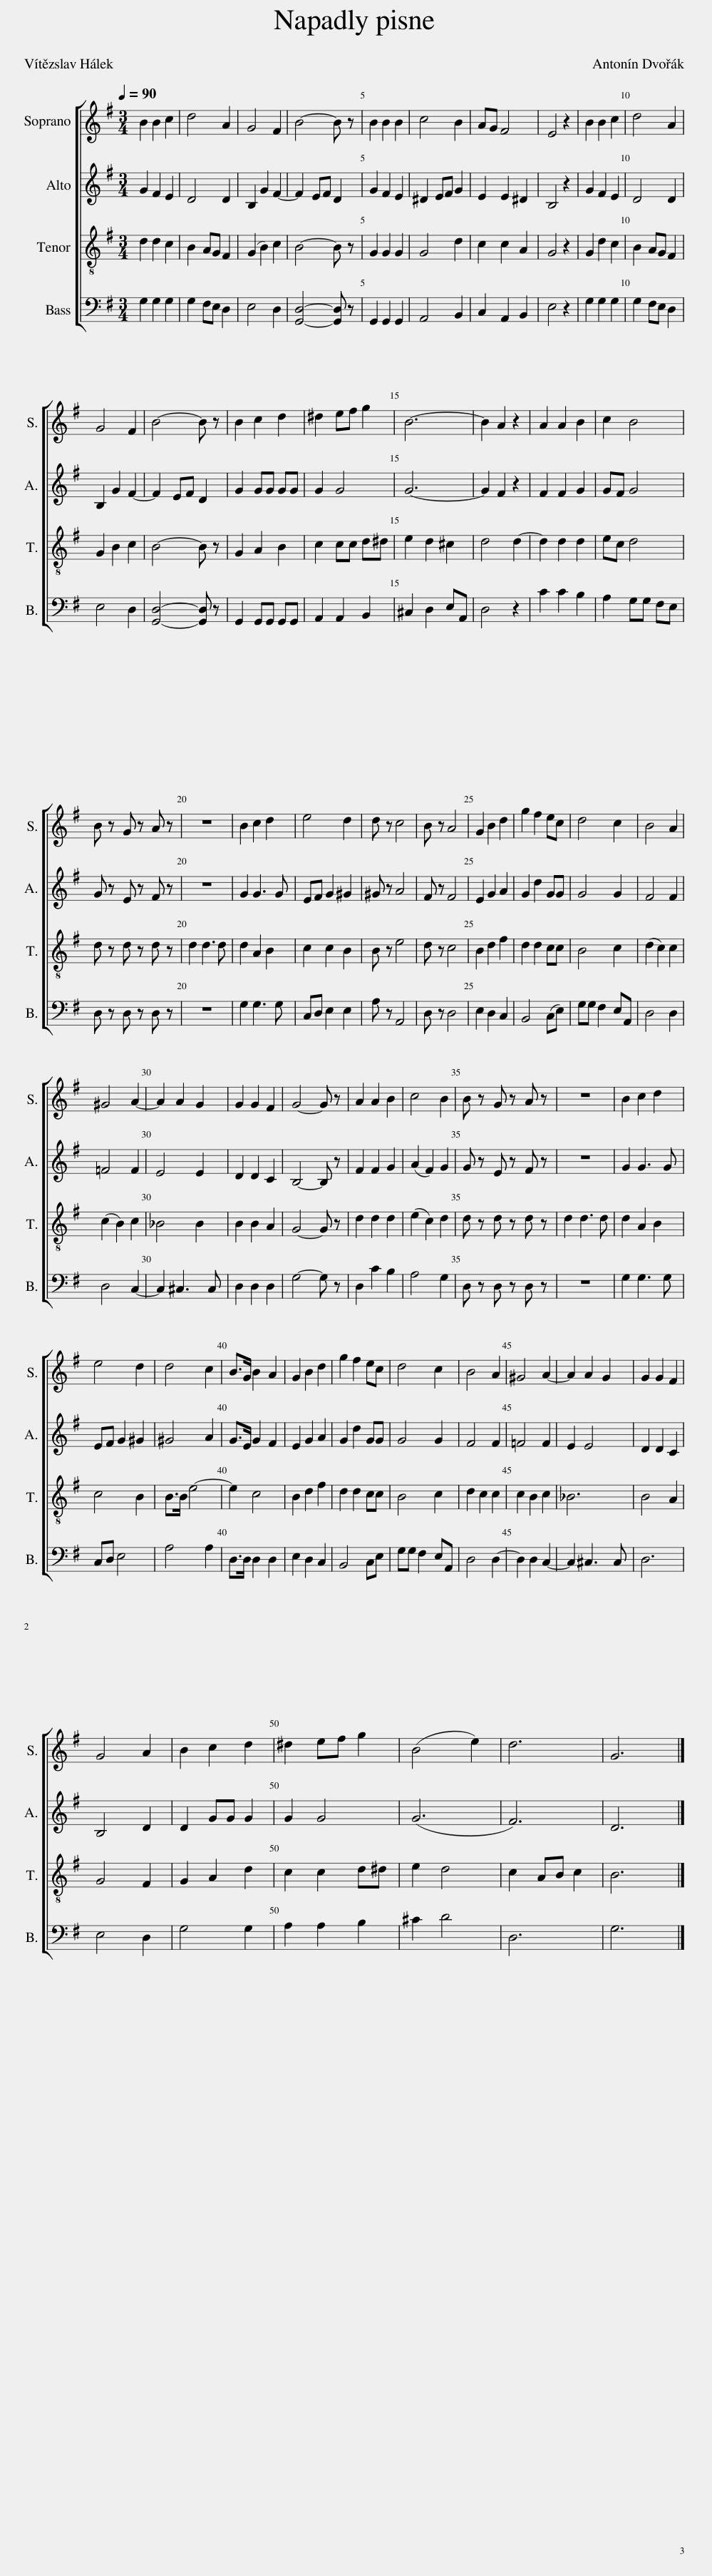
X:1
%%score [ 1 2 3 4 ]
L:1/8
Q:1/4=90
M:3/4
I:linebreak $
K:G
V:1 treble
V:2 treble
V:3 treble-8
V:4 bass
V:1
 B2 B2 c2 | d4 A2 | G4 F2 | B4- B z | B2 B2 B2 | %5
 c4 B2 | AG F4 | E4 z2 | B2 B2 c2 | d4 A2 |$ %10
 G4 F2 | B4- B z | B2 c2 d2 | ^d2 ef g2 | B6- | %15
 B2 A2 z2 | A2 A2 B2 | c2 B4 |$ B z G z A z | z6 | %20
 B2 c2 d2 | e4 d2 | d z c4 | B z A4 | G2 B2 d2 | %25
 g2 f2 ec | d4 c2 | B4 A2 |$ ^G4 A2- | A2 A2 G2 | %30
 G2 G2 F2 | G4- G z | A2 A2 B2 | c4 B2 | B z G z A z | %35
 z6 | B2 c2 d2 |$ e4 d2 | d4 c2 | B>G B2 A2 | %40
 G2 B2 d2 | g2 f2 ec | d4 c2 | B4 A2 | ^G4 A2- | %45
 A2 A2 G2 | G2 G2 F2 |$ G4 A2 | B2 c2 d2 | ^d2 ef g2 | %50
 (B4 e2) | d6 | G6 |] %53
V:2
 G2 F2 E2 | D4 D2 | B,2 G2 F2- | F2 EF D2 | G2 F2 E2 | %5
 ^D2 EF G2 | E2 E2 ^D2 | B,4 z2 | G2 F2 E2 | D4 D2 |$ %10
 B,2 G2 F2- | F2 EF D2 | G2 GG GG | G2 G4 | G6- | %15
 G2 F2 z2 | F2 F2 G2 | GF G4 |$ G z E z F z | z6 | %20
 G2 G3 G | EF G2 ^G2 | ^G z A4 | F z F4 | E2 G2 A2 | %25
 G2 d2 GG | G4 G2 | F4 F2 |$ =F4 F2 | E4 E2 | %30
 D2 D2 C2 | B,4- B, z | F2 F2 G2 | (A2 F2) G2 | G z E z F z | %35
 z6 | G2 G3 G |$ EF G2 ^G2 | ^G4 A2 | G>E G2 F2 | %40
 E2 G2 A2 | G2 d2 GG | G4 G2 | F4 F2 | =F4 F2 | %45
 E2 E4 | D2 D2 C2 |$ B,4 D2 | D2 GG G2 | G2 G4 | %50
 (G6 | F6) | D6 |] %53
V:3
 d2 d2 c2 | B2 AG F2 | (G2 B2) c2 | B4- B z | G2 G2 G2 | %5
 G4 d2 | c2 c2 A2 | G4 z2 | G2 d2 c2 | B2 AG F2 |$ %10
 G2 B2 c2 | B4- B z | G2 A2 B2 | c2 cc d^d | e2 d2 ^c2 | %15
 d4 d2- | d2 d2 d2 | ec d4 |$ d z d z d z | d2 d3 d | %20
 d2 A2 B2 | c2 c2 B2 | B z e4 | d z c4 | B2 d2 f2 | %25
 d2 d2 cc | B4 c2 | (d2 c2) c2 |$ (c2 B2) c2 | _B4 B2 | %30
 B2 B2 A2 | G4- G z | d2 d2 d2 | (e2 c2) d2 | d z d z d z | %35
 d2 d3 d | d2 A2 B2 |$ c4 B2 | B>B e4- | e2 c4 | %40
 B2 d2 f2 | d2 d2 cc | B4 c2 | d2 c2 c2 | c2 B2 c2 | %45
 _B6 | B4 A2 |$ G4 F2 | G2 A2 d2 | c2 c2 d^d | %50
 e2 d4 | c2 AB c2 | B6 |] %53
V:4
 G,2 G,2 G,2 | G,2 F,E, D,2 | E,4 D,2 | [G,,D,]4- [G,,D,] z | G,,2 G,,2 G,,2 | %5
 A,,4 B,,2 | C,2 A,,2 B,,2 | E,4 z2 | G,2 G,2 G,2 | G,2 F,E, D,2 |$ %10
 E,4 D,2 | [G,,D,]4- [G,,D,] z | G,,2 G,,G,, G,,G,, | A,,2 A,,2 B,,2 | ^C,2 D,2 E,A,, | %15
 D,4 z2 | C2 C2 B,2 | A,2 G,G, F,E, |$ D, z D, z D, z | z6 | %20
 G,2 G,3 G, | C,D, E,2 E,2 | A, z A,,4 | D, z D,4 | E,2 D,2 C,2 | %25
 B,,4 (C,E,) | G,G, F,2 E,A,, | D,4 D,2 |$ D,4 C,2- | C,2 ^C,3 C, | %30
 D,2 D,2 D,2 | G,4- G, z | D,2 C2 B,2 | A,4 G,2 | D, z D, z D, z | %35
 z6 | G,2 G,3 G, |$ C,D, E,4 | A,4 A,2 | D,>D, D,2 D,2 | %40
 E,2 D,2 C,2 | B,,4 C,E, | G,G, F,2 E,A,, | D,4 D,2- | D,2 D,2 C,2- | %45
 C,2 ^C,3 C, | D,6 |$ E,4 D,2 | G,4 G,2 | A,2 A,2 B,2 | %50
 ^C2 D4 | D,6 | G,6 |] %53
